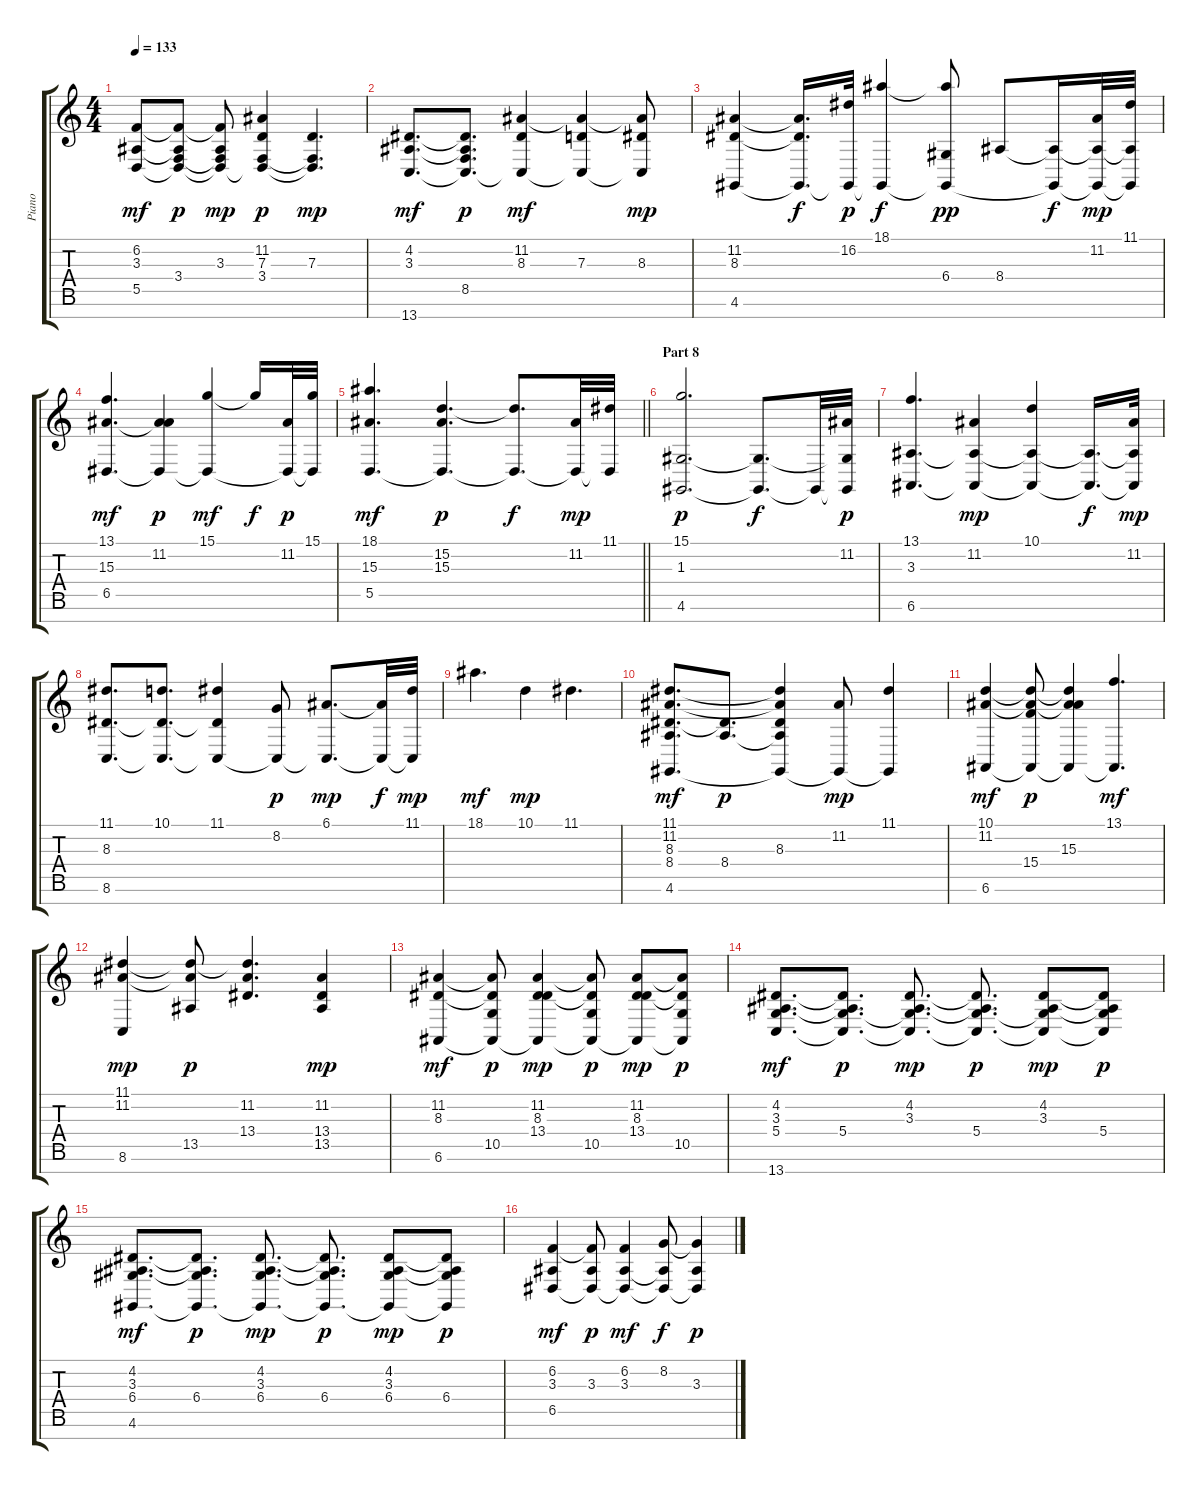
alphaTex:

\track ("Piano" "Piano") {instrument acousticgrandpiano}
\staff {score tabs}
\tuning (E4 B3 G3 D3 A2 E2 B1) {hide}
\ts (4 4)
\tempo 133
\clef g2
\ks c
(6.2 3.3 5.5).8{dy mf} (6.2{t} 3.3{t} 3.4 5.5{t}).8{dy p} (6.2{t} 3.3 3.4{t} 5.5{t}).8{dy mp} (11.2 7.3 3.4 5.5{t}).4{dy p} (7.3 3.4{t} 5.5{t}).4{d dy mp} |
(4.2 3.3 13.7).8{d dy mf} (4.2{t} 3.3{t} 8.5 13.7{t}).8{d dy p} (11.2 8.3 13.7{t}).4{dy mf} (11.2{t} 7.3 13.7{t}).4 (11.2{t} 8.3 13.7{t}).8{dy mp} |
(11.2 8.3 4.6).4 (11.2{t} 8.3{t} 4.6{t}).16{d dy f} (16.2 4.6{t}).32{dy p} (18.1 4.6{t}).4{dy f} (18.1{t} 6.4 4.6{t}).8{dy pp} 8.4.8 (8.4{t} 4.6{t}).16{dy f} (11.2 8.4{t} 4.6{t}).32{dy mp} (11.1 8.4{t} 4.6{t}).32 |
(13.1 15.3 6.5).4{d dy mf} (11.2 15.3{t} 6.5{t}).4{dy p} (15.1 6.5{t}).4{dy mf} 15.1{t}.16{dy f} (11.2 6.5{t}).32{dy p} (15.1 6.5{t}).32 |
\barLineRight lightlight
(18.1 15.3 5.5).4{d dy mf} (15.2 15.3 5.5{t}).4{d dy p} (15.2{t} 5.5{t}).8{d dy f} (11.2 5.5{t}).32{dy mp} (11.1 5.5{t}).32 |
\section ("" "Part 8")
(15.1 1.3 4.6).2{d dy p} (1.3{t} 4.6{t}).8{d dy f} 4.6{t}.32 (11.2 1.3{t} 4.6{t}).32{dy p} |
(13.1 3.3 6.6).4{d} (11.2 3.3{t} 6.6{t}).4{dy mp} (10.1 3.3{t} 6.6{t}).4 (3.3{t} 6.6{t}).16{d dy f} (11.2 3.3{t} 6.6{t}).32{dy mp} |
(11.1 8.3 8.6).8{d} (10.1 8.3{t} 8.6{t}).8{d} (11.1 8.3{t} 8.6{t}).4 (8.2 8.6{t}).8{dy p} (6.1 8.6{t}).8{d dy mp} (6.1{t} 8.6{t}).32{dy f} (11.1 8.6{t}).32{dy mp} |
18.1.4{d dy mf} 10.1.4{dy mp} 11.1.4{d} |
(11.1 11.2 8.3 8.4 4.6).8{d dy mf} (8.3{t} 8.4).8{d dy p} (11.1{t} 11.2{t} 8.3 8.4{t} 4.6{t}).4 (11.2 4.6{t}).8{dy mp} (11.1 4.6{t}).4 |
(10.1 11.2 6.6).4{dy mf} (10.1{t} 11.2{t} 15.4 6.6{t}).8{dy p} (10.1{t} 11.2{t} 15.3 6.6{t}).4 (13.1 6.6{t}).4{d dy mf} |
(11.1 11.2 8.6).4{dy mp} (11.1{t} 11.2{t} 13.5).8{dy p} (11.1{t} 11.2 13.4).4{d} (11.2 13.4 13.5).4{dy mp} |
(11.2 8.3 6.6).4{dy mf} (11.2{t} 8.3{t} 10.5 6.6{t}).8{dy p} (11.2 8.3 13.4 6.6{t}).4{dy mp} (11.2{t} 8.3{t} 10.5 6.6{t}).8{dy p} (11.2 8.3 13.4 6.6{t}).8{dy mp} (11.2{t} 8.3{t} 10.5 6.6{t}).8{dy p} |
(4.2 3.3 5.4 13.7).8{d dy mf} (4.2{t} 3.3{t} 5.4 13.7{t}).8{d dy p} (4.2 3.3 5.4{t} 13.7{t}).8{d dy mp} (4.2{t} 3.3{t} 5.4 13.7{t}).8{d dy p} (4.2 3.3 5.4{t} 13.7{t}).8{dy mp} (4.2{t} 3.3{t} 5.4 13.7{t}).8{dy p} |
(4.2 3.3 6.4 4.6).8{d dy mf} (4.2{t} 3.3{t} 6.4 4.6{t}).8{d dy p} (4.2 3.3 6.4 4.6{t}).8{d dy mp} (4.2{t} 3.3{t} 6.4 4.6{t}).8{d dy p} (4.2 3.3 6.4 4.6{t}).8{dy mp} (4.2{t} 3.3{t} 6.4 4.6{t}).8{dy p} |
(6.2 3.3 6.5).4{dy mf} (6.2{t} 3.3 6.5{t}).8{dy p} (6.2 3.3 6.5{t}).4{dy mf} (8.2 3.3{t} 6.5{t}).8{dy f} (8.2{t} 3.3 6.5{t}).4{dy p}
